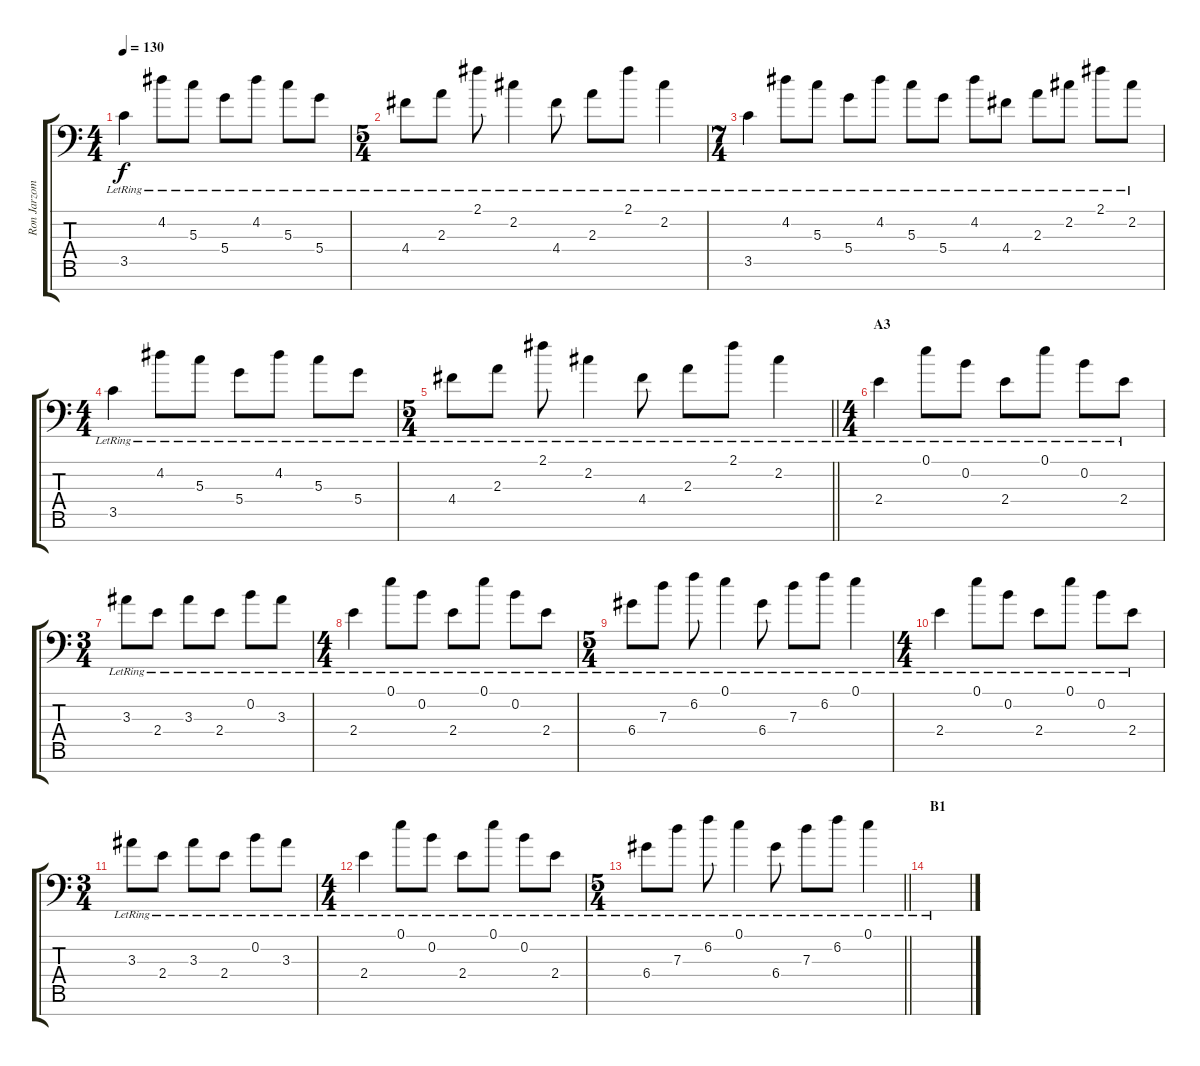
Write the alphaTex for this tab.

\track ("Ron Jarzombek Rhythm 1" "Ron Jarzom") {instrument acousticguitarnylon}
\staff {score tabs}
\tuning (E4 B3 G3 D3 A2 E2 A1) {hide}
\ts (4 4)
\tempo 130
\clef f4
\ks c
3.5{lr}.4{dy f} 4.2{lr}.8 5.3{lr}.8 5.4{lr}.8 4.2{lr}.8 5.3{lr}.8 5.4{lr}.8 |
\ts (5 4)
4.4{lr}.8 2.3{lr}.8 2.1{lr}.8 2.2{lr}.4 4.4{lr}.8 2.3{lr}.8 2.1{lr}.8 2.2{lr}.4 |
\ts (7 4)
3.5{lr}.4 4.2{lr}.8 5.3{lr}.8 5.4{lr}.8 4.2{lr}.8 5.3{lr}.8 5.4{lr}.8 4.2{lr}.8 4.4{lr}.8 2.3{lr}.8 2.2{lr}.8 2.1{lr}.8 2.2{lr}.8 |
\ts (4 4)
3.5{lr}.4 4.2{lr}.8 5.3{lr}.8 5.4{lr}.8 4.2{lr}.8 5.3{lr}.8 5.4{lr}.8 |
\ts (5 4)
\barLineRight lightlight
4.4{lr}.8 2.3{lr}.8 2.1{lr}.8 2.2{lr}.4 4.4{lr}.8 2.3{lr}.8 2.1{lr}.8 2.2{lr}.4 |
\ts (4 4)
\section ("" "A3")
2.4{lr}.4 0.1{lr}.8 0.2{lr}.8 2.4{lr}.8 0.1{lr}.8 0.2{lr}.8 2.4{lr}.8 |
\ts (3 4)
3.3{lr}.8 2.4{lr}.8 3.3{lr}.8 2.4{lr}.8 0.2{lr}.8 3.3{lr}.8 |
\ts (4 4)
2.4{lr}.4 0.1{lr}.8 0.2{lr}.8 2.4{lr}.8 0.1{lr}.8 0.2{lr}.8 2.4{lr}.8 |
\ts (5 4)
6.4{lr}.8 7.3{lr}.8 6.2{lr}.8 0.1{lr}.4 6.4{lr}.8 7.3{lr}.8 6.2{lr}.8 0.1{lr}.4 |
\ts (4 4)
2.4{lr}.4 0.1{lr}.8 0.2{lr}.8 2.4{lr}.8 0.1{lr}.8 0.2{lr}.8 2.4{lr}.8 |
\ts (3 4)
3.3{lr}.8 2.4{lr}.8 3.3{lr}.8 2.4{lr}.8 0.2{lr}.8 3.3{lr}.8 |
\ts (4 4)
2.4{lr}.4 0.1{lr}.8 0.2{lr}.8 2.4{lr}.8 0.1{lr}.8 0.2{lr}.8 2.4{lr}.8 |
\ts (5 4)
\barLineRight lightlight
6.4{lr}.8 7.3{lr}.8 6.2{lr}.8 0.1{lr}.4 6.4{lr}.8 7.3{lr}.8 6.2{lr}.8 0.1{lr}.4 |
\section ("" "B1")
